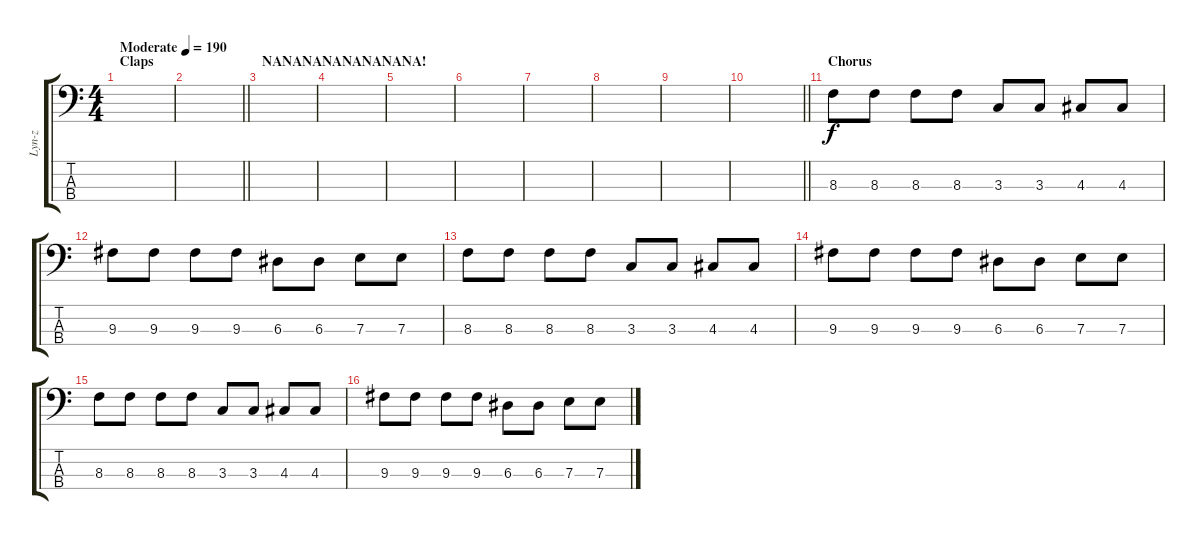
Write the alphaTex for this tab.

\track ("Lyn-z" "Lyn-z") {instrument synthbass2}
\staff {score tabs}
\tuning (G2 D2 A1 E1) {hide}
\ts (4 4)
\section ("" "Claps")
\tempo (190 "Moderate")
\clef f4
\ks c
|
\barLineRight lightlight
|
\section ("" "NANANANANANANANA!")
|
|
|
|
|
|
|
\barLineRight lightlight
|
\section ("" "Chorus")
8.3.8 8.3.8 8.3.8 8.3.8 3.3.8 3.3.8 4.3.8 4.3.8 |
9.3.8 9.3.8 9.3.8 9.3.8 6.3.8 6.3.8 7.3.8 7.3.8 |
8.3.8 8.3.8 8.3.8 8.3.8 3.3.8 3.3.8 4.3.8 4.3.8 |
9.3.8 9.3.8 9.3.8 9.3.8 6.3.8 6.3.8 7.3.8 7.3.8 |
8.3.8 8.3.8 8.3.8 8.3.8 3.3.8 3.3.8 4.3.8 4.3.8 |
9.3.8 9.3.8 9.3.8 9.3.8 6.3.8 6.3.8 7.3.8 7.3.8
